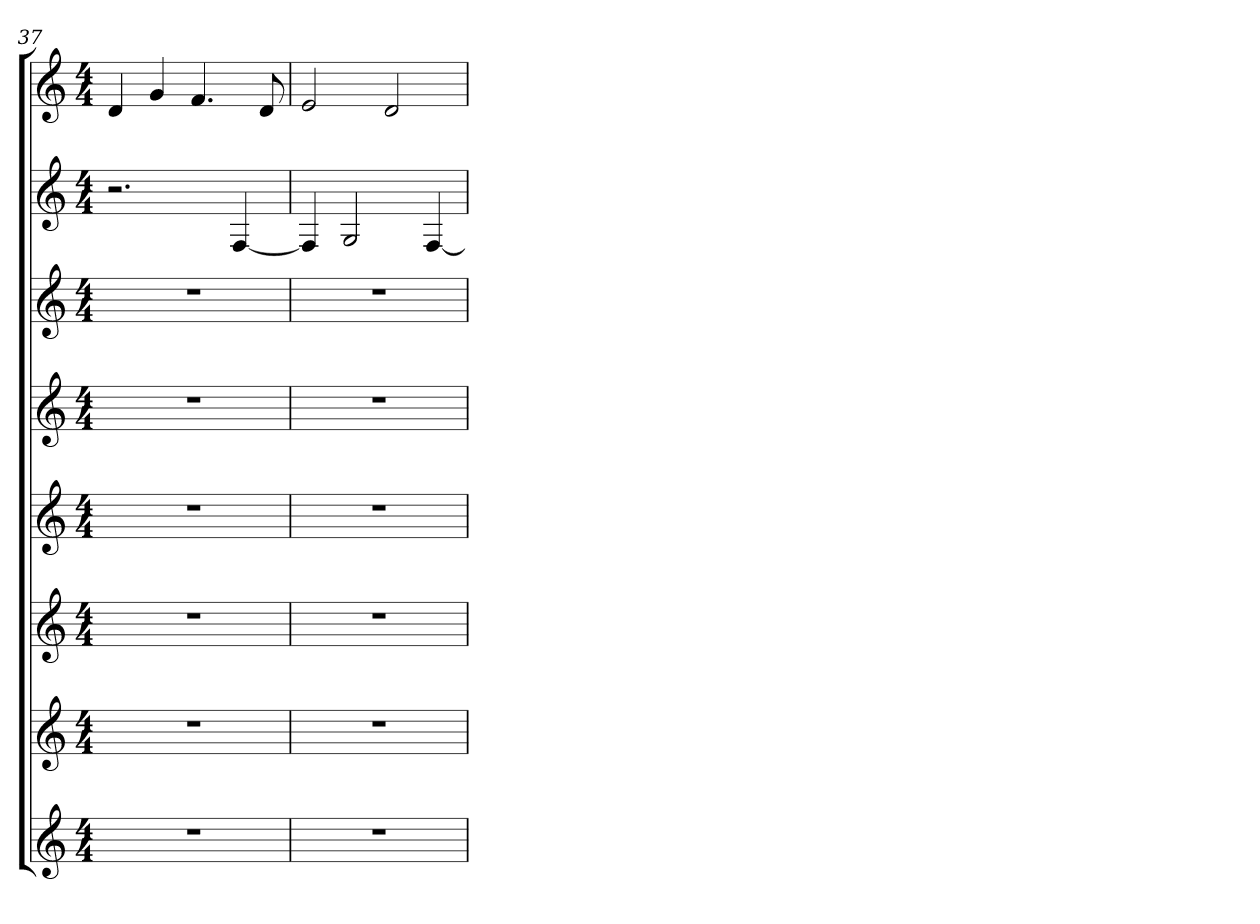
**kern	**kern	**kern	**kern	**kern	**kern	**kern	**kern
*part8	*part7	*part6	*part5	*part4	*part3	*part2	*part1
*staff8	*staff7	*staff6	*staff5	*staff4	*staff3	*staff2	*staff1
*clefG2	*clefG2	*clefG2	*clefG2	*clefG2	*clefG2	*clefG2	*clefG2
*k[]	*k[]	*k[]	*k[]	*k[]	*k[]	*k[]	*k[]
*M4/4	*M4/4	*M4/4	*M4/4	*M4/4	*M4/4	*M4/4	*M4/4
=37	=37	=37	=37	=37	=37	=37	=37
1r	1r	1r	1r	1r	1r	2.r	4d/
.	.	.	.	.	.	.	4g/
.	.	.	.	.	.	.	4.f/
.	.	.	.	.	.	[4F/	.
.	.	.	.	.	.	.	8d/
=38	=38	=38	=38	=38	=38	=38	=38
1r	1r	1r	1r	1r	1r	4F/]	2e/
.	.	.	.	.	.	2G/	.
.	.	.	.	.	.	.	2d/
.	.	.	.	.	.	[4F/	.
=	=	=	=	=	=	=	=
*-	*-	*-	*-	*-	*-	*-	*-
